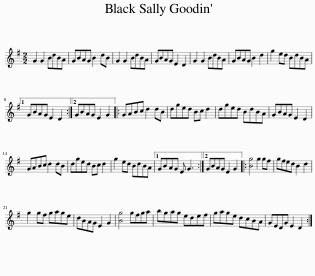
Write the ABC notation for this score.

X:1
L:1/8
M:2/2
I:linebreak $
K:G
V:1 treble
V:1
 G2 G2 BdBA | GBAG B2 dB | G2 G2 BdBA | GBAG E2 D2 | G2 G2 BdBA | %5
 GBAG B2 d2 | g2 ed BdBA |1$ GBAG E2 D2 :|2 GBAG E2 G2 |: GABc d2 dB | %10
 dged Bc d2 | dged BdBA | GBAG E2 D2 |$ GABc d2 dB | dged Bc d2 | %15
 g2 ed BdBA |1 GBAG E G3 :|2 GBAG E2 G2 |: [Bg]4 g2 gf | gfed B2 d2 |$ %20
 g2 gf gage | dBAG E2 G2 | [Bg]4 gfga | bgag edef | gage dcBA | %25
 GEDG E2 D2 :| %26
